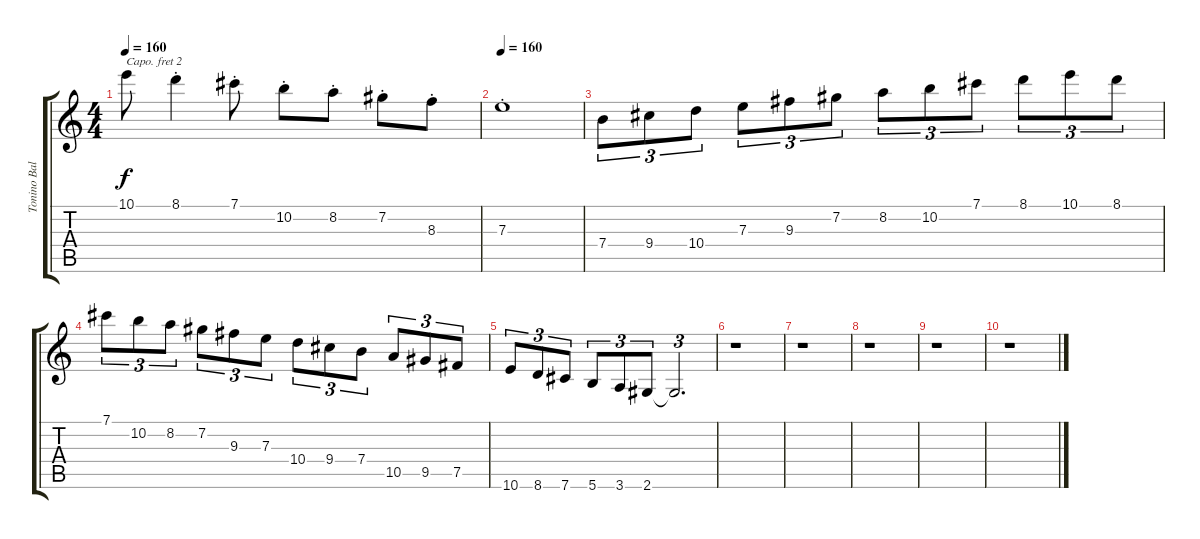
\track ("Tonino Balliardo" "Tonino Bal") {instrument acousticguitarnylon}
\staff {score tabs}
\capo 2
\tuning (E4 B3 G3 D3 A2 E2) {hide}
\ts (4 4)
\tempo 160
\clef g2
\ks c
10.1.8{dy f} 8.1{st}.4 7.1{st}.8 10.2{st}.8 8.2{st}.8 7.2{st}.8 8.3{st}.8 |
\tempo 160
7.3{st}.1 |
7.4.8{tu (3 2)} 9.4.8{tu (3 2)} 10.4.8{tu (3 2)} 7.3.8{tu (3 2)} 9.3.8{tu (3 2)} 7.2.8{tu (3 2)} 8.2.8{tu (3 2)} 10.2.8{tu (3 2)} 7.1.8{tu (3 2)} 8.1.8{tu (3 2)} 10.1.8{tu (3 2)} 8.1.8{tu (3 2)} |
7.1.8{tu (3 2)} 10.2.8{tu (3 2)} 8.2.8{tu (3 2)} 7.2.8{tu (3 2)} 9.3.8{tu (3 2)} 7.3.8{tu (3 2)} 10.4.8{tu (3 2)} 9.4.8{tu (3 2)} 7.4.8{tu (3 2)} 10.5.8{tu (3 2)} 9.5.8{tu (3 2)} 7.5.8{tu (3 2)} |
10.6.8{tu (3 2)} 8.6.8{tu (3 2)} 7.6.8{tu (3 2)} 5.6.8{tu (3 2)} 3.6.8{tu (3 2)} 2.6.8{tu (3 2)} 2.6{t}.2{d tu (3 2)} |
r.1 |
r.1 |
r.1 |
r.1 |
r.1
